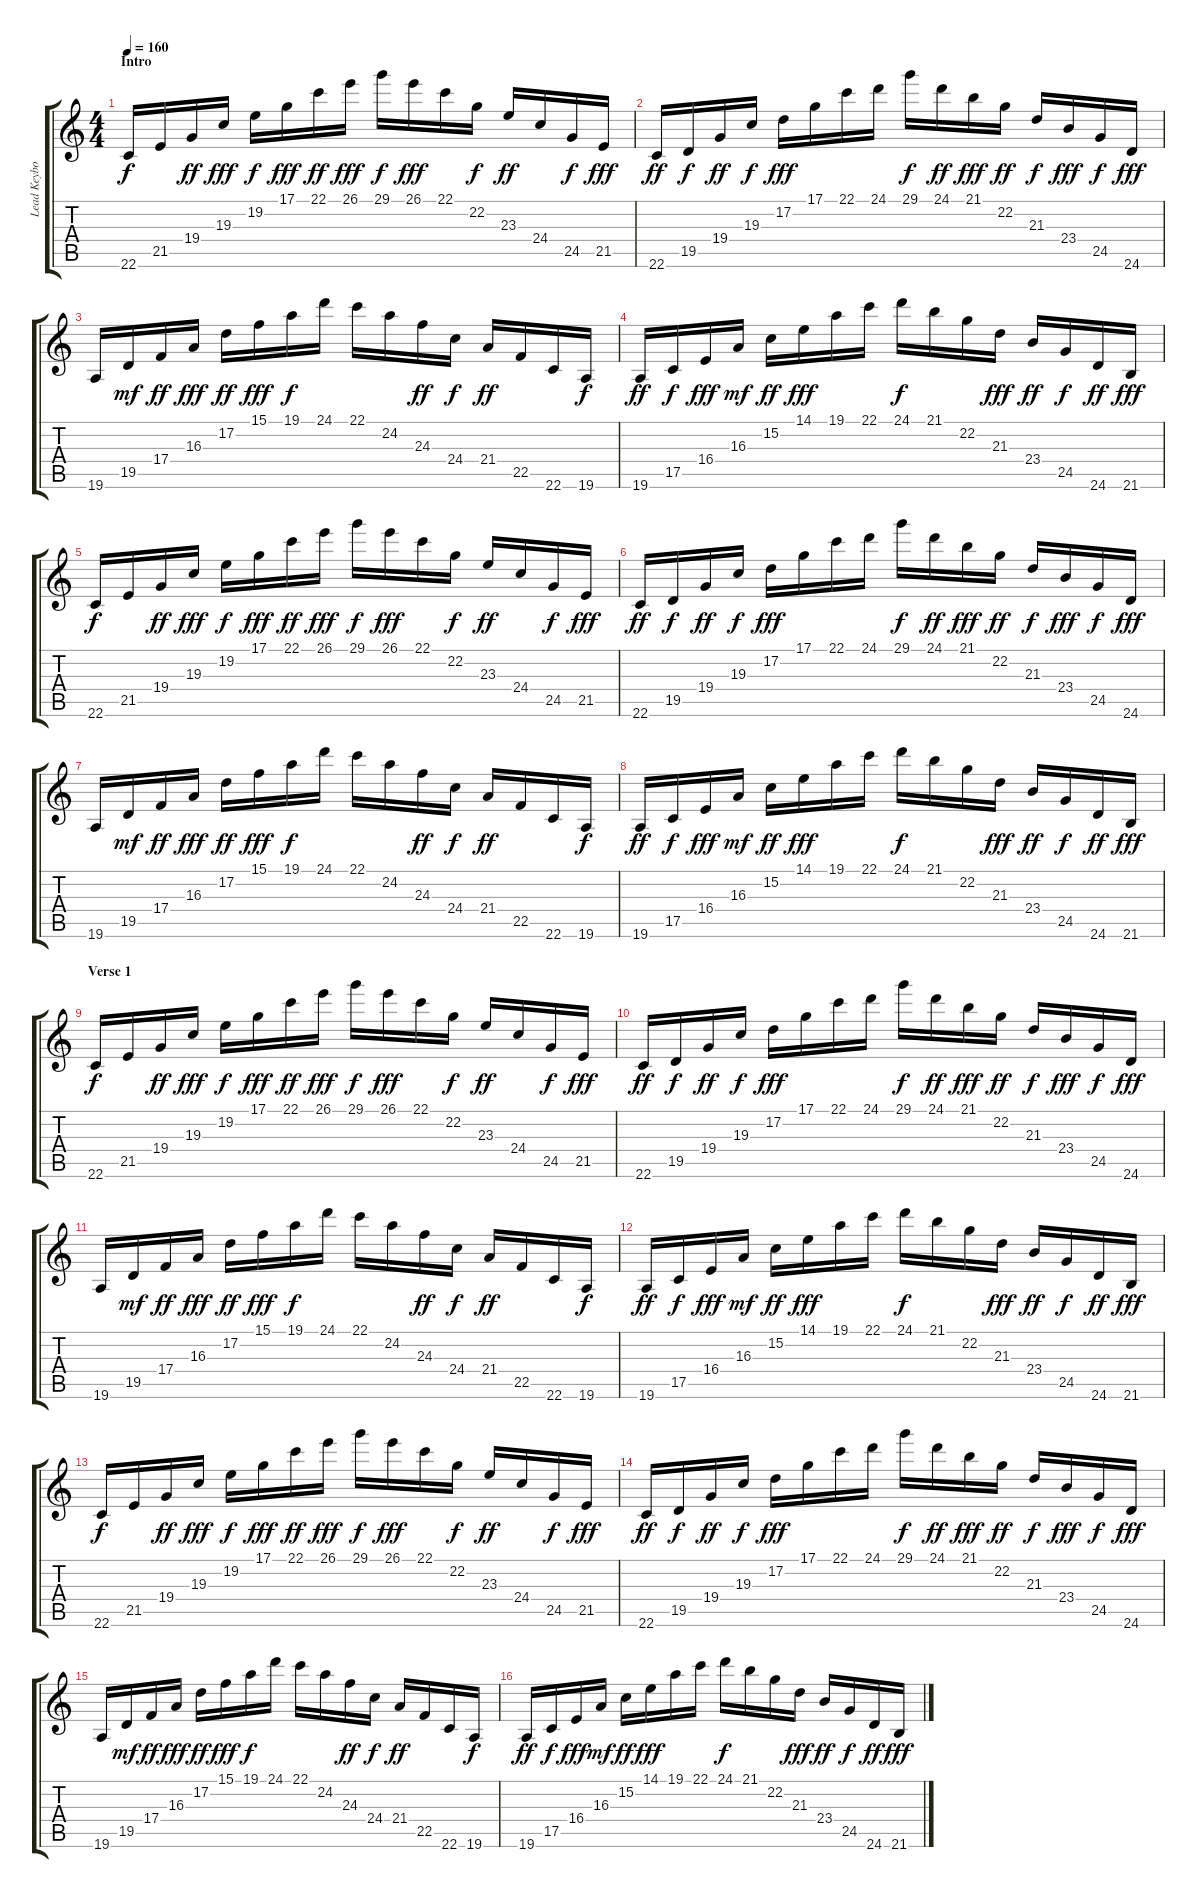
\track ("Lead Keyboard Melody" "Lead Keybo") {instrument fx1rain}
\staff {score tabs}
\tuning (D4 A3 F3 C3 G2 D2) {hide}
\ts (4 4)
\section ("" "Intro")
\tempo 160
\clef g2
\ks c
22.6.16{dy f instrument fx1rain} 21.5.16 19.4.16{dy ff} 19.3.16{dy fff} 19.2.16{dy f} 17.1.16{dy fff} 22.1.16{dy ff} 26.1.16{dy fff} 29.1.16{dy f} 26.1.16{dy fff} 22.1.16 22.2.16{dy f} 23.3.16{dy ff} 24.4.16 24.5.16{dy f} 21.5.16{dy fff} |
22.6.16{dy ff} 19.5.16{dy f} 19.4.16{dy ff} 19.3.16{dy f} 17.2.16{dy fff} 17.1.16 22.1.16 24.1.16 29.1.16{dy f} 24.1.16{dy ff} 21.1.16{dy fff} 22.2.16{dy ff} 21.3.16{dy f} 23.4.16{dy fff} 24.5.16{dy f} 24.6.16{dy fff} |
19.6.16 19.5.16{dy mf} 17.4.16{dy ff} 16.3.16{dy fff} 17.2.16{dy ff} 15.1.16{dy fff} 19.1.16{dy f} 24.1.16 22.1.16 24.2.16 24.3.16{dy ff} 24.4.16{dy f} 21.4.16{dy ff} 22.5.16 22.6.16 19.6.16{dy f} |
19.6.16{dy ff} 17.5.16{dy f} 16.4.16{dy fff} 16.3.16{dy mf} 15.2.16{dy ff} 14.1.16{dy fff} 19.1.16 22.1.16 24.1.16{dy f} 21.1.16 22.2.16 21.3.16{dy fff} 23.4.16{dy ff} 24.5.16{dy f} 24.6.16{dy ff} 21.6.16{dy fff} |
22.6.16{dy f} 21.5.16 19.4.16{dy ff} 19.3.16{dy fff} 19.2.16{dy f} 17.1.16{dy fff} 22.1.16{dy ff} 26.1.16{dy fff} 29.1.16{dy f} 26.1.16{dy fff} 22.1.16 22.2.16{dy f} 23.3.16{dy ff} 24.4.16 24.5.16{dy f} 21.5.16{dy fff} |
22.6.16{dy ff} 19.5.16{dy f} 19.4.16{dy ff} 19.3.16{dy f} 17.2.16{dy fff} 17.1.16 22.1.16 24.1.16 29.1.16{dy f} 24.1.16{dy ff} 21.1.16{dy fff} 22.2.16{dy ff} 21.3.16{dy f} 23.4.16{dy fff} 24.5.16{dy f} 24.6.16{dy fff} |
19.6.16 19.5.16{dy mf} 17.4.16{dy ff} 16.3.16{dy fff} 17.2.16{dy ff} 15.1.16{dy fff} 19.1.16{dy f} 24.1.16 22.1.16 24.2.16 24.3.16{dy ff} 24.4.16{dy f} 21.4.16{dy ff} 22.5.16 22.6.16 19.6.16{dy f} |
19.6.16{dy ff} 17.5.16{dy f} 16.4.16{dy fff} 16.3.16{dy mf} 15.2.16{dy ff} 14.1.16{dy fff} 19.1.16 22.1.16 24.1.16{dy f} 21.1.16 22.2.16 21.3.16{dy fff} 23.4.16{dy ff} 24.5.16{dy f} 24.6.16{dy ff} 21.6.16{dy fff} |
\section ("" "Verse 1")
22.6.16{dy f} 21.5.16 19.4.16{dy ff} 19.3.16{dy fff} 19.2.16{dy f} 17.1.16{dy fff} 22.1.16{dy ff} 26.1.16{dy fff} 29.1.16{dy f} 26.1.16{dy fff} 22.1.16 22.2.16{dy f} 23.3.16{dy ff} 24.4.16 24.5.16{dy f} 21.5.16{dy fff} |
22.6.16{dy ff} 19.5.16{dy f} 19.4.16{dy ff} 19.3.16{dy f} 17.2.16{dy fff} 17.1.16 22.1.16 24.1.16 29.1.16{dy f} 24.1.16{dy ff} 21.1.16{dy fff} 22.2.16{dy ff} 21.3.16{dy f} 23.4.16{dy fff} 24.5.16{dy f} 24.6.16{dy fff} |
19.6.16 19.5.16{dy mf} 17.4.16{dy ff} 16.3.16{dy fff} 17.2.16{dy ff} 15.1.16{dy fff} 19.1.16{dy f} 24.1.16 22.1.16 24.2.16 24.3.16{dy ff} 24.4.16{dy f} 21.4.16{dy ff} 22.5.16 22.6.16 19.6.16{dy f} |
19.6.16{dy ff} 17.5.16{dy f} 16.4.16{dy fff} 16.3.16{dy mf} 15.2.16{dy ff} 14.1.16{dy fff} 19.1.16 22.1.16 24.1.16{dy f} 21.1.16 22.2.16 21.3.16{dy fff} 23.4.16{dy ff} 24.5.16{dy f} 24.6.16{dy ff} 21.6.16{dy fff} |
22.6.16{dy f} 21.5.16 19.4.16{dy ff} 19.3.16{dy fff} 19.2.16{dy f} 17.1.16{dy fff} 22.1.16{dy ff} 26.1.16{dy fff} 29.1.16{dy f} 26.1.16{dy fff} 22.1.16 22.2.16{dy f} 23.3.16{dy ff} 24.4.16 24.5.16{dy f} 21.5.16{dy fff} |
22.6.16{dy ff} 19.5.16{dy f} 19.4.16{dy ff} 19.3.16{dy f} 17.2.16{dy fff} 17.1.16 22.1.16 24.1.16 29.1.16{dy f} 24.1.16{dy ff} 21.1.16{dy fff} 22.2.16{dy ff} 21.3.16{dy f} 23.4.16{dy fff} 24.5.16{dy f} 24.6.16{dy fff} |
19.6.16 19.5.16{dy mf} 17.4.16{dy ff} 16.3.16{dy fff} 17.2.16{dy ff} 15.1.16{dy fff} 19.1.16{dy f} 24.1.16 22.1.16 24.2.16 24.3.16{dy ff} 24.4.16{dy f} 21.4.16{dy ff} 22.5.16 22.6.16 19.6.16{dy f} |
19.6.16{dy ff} 17.5.16{dy f} 16.4.16{dy fff} 16.3.16{dy mf} 15.2.16{dy ff} 14.1.16{dy fff} 19.1.16 22.1.16 24.1.16{dy f} 21.1.16 22.2.16 21.3.16{dy fff} 23.4.16{dy ff} 24.5.16{dy f} 24.6.16{dy ff} 21.6.16{dy fff}
